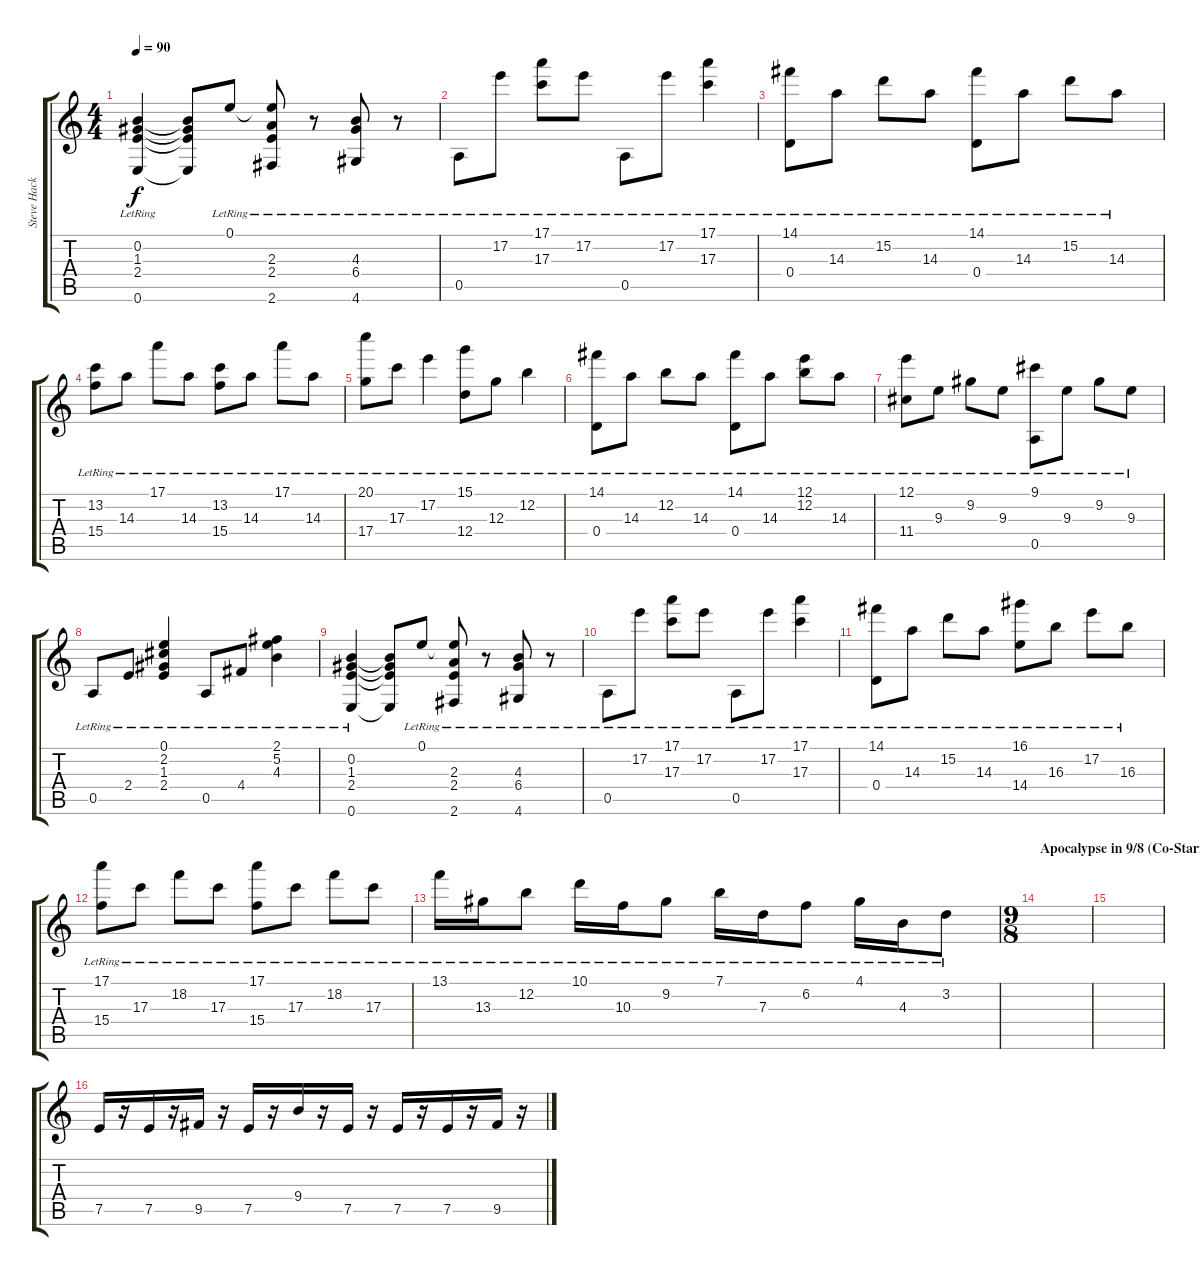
\track ("Steve Hackett (electric guitar 1)" "Steve Hack") {instrument electricguitarclean}
\staff {score tabs}
\tuning (E4 B3 G3 D3 A2 E2) {hide}
\ts (4 4)
\tempo 90
\clef g2
\ks c
(0.2{lr} 1.3{lr} 2.4{lr} 0.6{lr}).4{dy f} (0.2{t} 1.3{t} 2.4{t} 0.6{t}).8 0.1{lr}.8 (0.1{t} 2.3{lr} 2.4{lr} 2.6{lr}).8 r.8 (4.3{lr} 6.4{lr} 4.6{lr}).8 r.8 |
0.5{lr}.8 17.2{lr}.8 (17.1{lr} 17.3{lr}).8 17.2{lr}.8 0.5{lr}.8 17.2{lr}.8 (17.1{lr} 17.3{lr}).4 |
(14.1{lr} 0.4{lr}).8 14.3{lr}.8 15.2{lr}.8 14.3{lr}.8 (14.1{lr} 0.4{lr}).8 14.3{lr}.8 15.2{lr}.8 14.3{lr}.8 |
(13.2{lr} 15.4{lr}).8 14.3{lr}.8 17.1{lr}.8 14.3{lr}.8 (13.2{lr} 15.4{lr}).8 14.3{lr}.8 17.1{lr}.8 14.3{lr}.8 |
(20.1{lr} 17.4{lr}).8 17.3{lr}.8 17.2{lr}.4 (15.1{lr} 12.4{lr}).8 12.3{lr}.8 12.2{lr}.4 |
(14.1{lr} 0.4{lr}).8 14.3{lr}.8 12.2{lr}.8 14.3{lr}.8 (14.1{lr} 0.4{lr}).8 14.3{lr}.8 (12.1{lr} 12.2{lr}).8 14.3{lr}.8 |
(12.1{lr} 11.4{lr}).8 9.3{lr}.8 9.2{lr}.8 9.3{lr}.8 (9.1{lr} 0.5{lr}).8 9.3{lr}.8 9.2{lr}.8 9.3{lr}.8 |
0.5{lr}.8 2.4{lr}.8 (0.1{lr} 2.2{lr} 1.3{lr} 2.4{lr}).4 0.5{lr}.8 4.4{lr}.8 (2.1{lr} 5.2{lr} 4.3{lr}).4 |
(0.2{lr} 1.3{lr} 2.4{lr} 0.6{lr}).4 (0.2{t} 1.3{t} 2.4{t} 0.6{t}).8 0.1{lr}.8 (0.1{t} 2.3{lr} 2.4{lr} 2.6{lr}).8 r.8 (4.3{lr} 6.4{lr} 4.6{lr}).8 r.8 |
0.5{lr}.8 17.2{lr}.8 (17.1{lr} 17.3{lr}).8 17.2{lr}.8 0.5{lr}.8 17.2{lr}.8 (17.1{lr} 17.3{lr}).4 |
(14.1{lr} 0.4{lr}).8 14.3{lr}.8 15.2{lr}.8 14.3{lr}.8 (16.1{lr} 14.4{lr}).8 16.3{lr}.8 17.2{lr}.8 16.3{lr}.8 |
(17.1{lr} 15.4{lr}).8 17.3{lr}.8 18.2{lr}.8 17.3{lr}.8 (17.1{lr} 15.4{lr}).8 17.3{lr}.8 18.2{lr}.8 17.3{lr}.8 |
13.1{lr}.16 13.3{lr}.16 12.2{lr}.8 10.1{lr}.16 10.3{lr}.16 9.2{lr}.8 7.1{lr}.16 7.3{lr}.16 6.2{lr}.8 4.1{lr}.16 4.3{lr}.16 3.2{lr}.8 |
\ts (9 8)
\section ("" "Apocalypse in 9/8 (Co-Starring The Delicious Talents Of Gabble Ratchet) (15:38)")
|
|
7.5.16{volume 13 balance 12 instrument electricguitarclean} r.16 7.5.16 r.16 9.5.16 r.16 7.5.16 r.16 9.4.16 r.16 7.5.16 r.16 7.5.16 r.16 7.5.16 r.16 9.5.16 r.16
